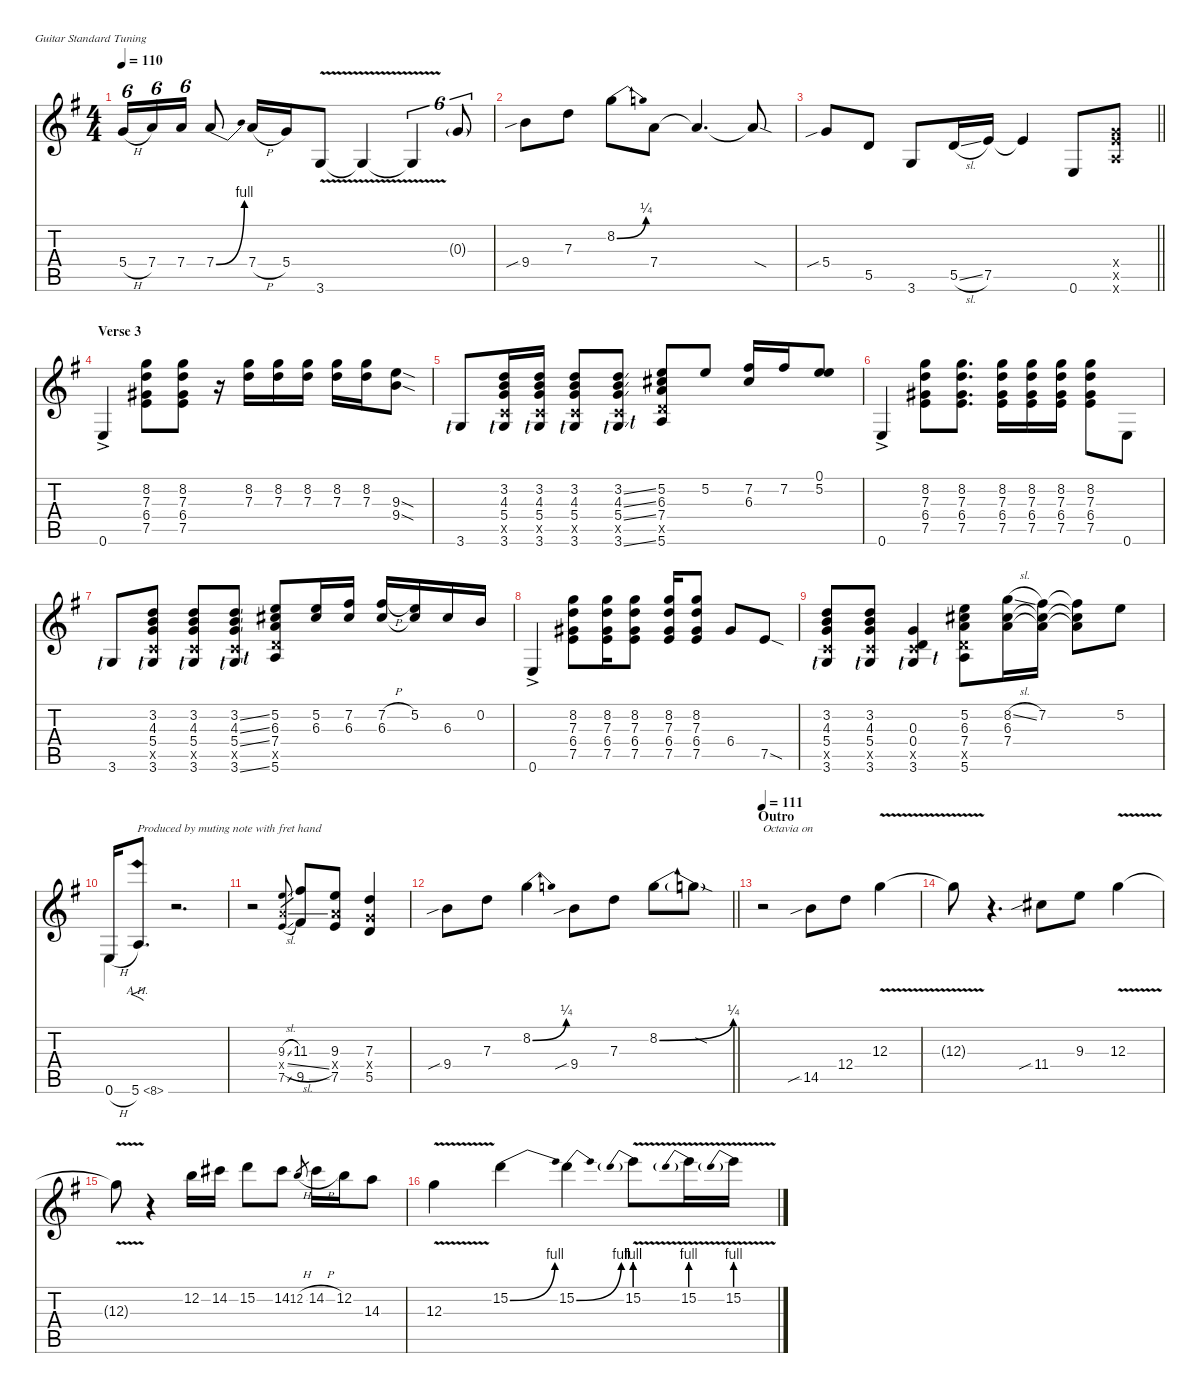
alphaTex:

\defaultSystemsLayout 4
\hideDynamics
\bracketExtendMode nobrackets
\singleTrackTrackNamePolicy hidden
\multiTrackTrackNamePolicy hidden
\firstSystemTrackNameMode fullname
\firstSystemTrackNameOrientation horizontal
\otherSystemsTrackNameOrientation horizontal
\track ("Guitar: Jimi Hendrix (Fuzz Face) " "od.guit.") {instrument overdrivenguitar}
\staff {score tabs}
\tuning (E4 B3 G3 D3 A2 E2)
\voice
\ts (4 4)
\tempo 110
\clef g2
\ks g
5.4{h acc forcenatural}.16{tu (6 4) dy mf beam Up} 7.4{acc forcenatural}.16{tu (6 4) beam Up} 7.4{acc forcenatural}.16{tu (6 4) beam Up} 7.4{be (bend 0 0 15 4) acc forcenatural}.8{beam Up} 7.4{h acc forcenatural}.16{beam Up} 5.4{acc forcenatural}.16{beam Up} 3.6{v acc forcenatural}.8{beam Up} 3.6{v t acc forcenatural}.4{dy f beam Up} 3.6{v t acc forcenatural}.4{tu (6 4) beam Up} 0.3{g acc forcenatural}.8{tu (6 4) dy mp beam Up} |
9.4{sib acc forcenatural}.8{dy mf beam Down} 7.3{acc forcenatural}.8{beam Down} 8.2{be (bend 0 0 30 1) acc forcenatural}.8{beam Down} 7.4{acc forcenatural}.8{beam Down} 7.4{t acc forcenatural}.4{d dy f beam Up} 7.4{sod t acc forcenatural}.8{beam Up} |
\barLineRight lightlight
5.4{sib acc forcenatural}.8{dy mf beam Up} 5.5{acc forcenatural}.8{beam Up} 3.6{acc forcenatural}.8{beam Up} 5.5{sl acc forcenatural}.16{beam Up} 7.5{acc forcenatural}.16{beam Up} 7.5{t acc forcenatural}.4{dy f beam Up} 0.6{acc forcenatural}.8{dy mf beam Up} (5.4{x acc forcenatural} 7.5{x acc forcenatural} 5.6{x acc forcenatural}).8{beam Up} |
\section ("" "Verse 3")
0.6{ac acc forcenatural}.4{beam Up} (8.2{acc forcenatural} 7.3{acc forcenatural} 6.4{acc #} 7.5{acc forcenatural}).8{beam Down} (8.2{acc forcenatural} 7.3{acc forcenatural} 6.4{acc #} 7.5{acc forcenatural}).8{beam Down} r.16{beam Down} (8.2{acc forcenatural} 7.3{acc forcenatural}).16{beam Down} (8.2{acc forcenatural} 7.3{acc forcenatural}).16{beam Down} (8.2{acc forcenatural} 7.3{acc forcenatural}).16{beam Down} (8.2{acc forcenatural} 7.3{acc forcenatural}).16{beam Down} (8.2{acc forcenatural} 7.3{acc forcenatural}).16{beam Down} (9.3{sod acc forcenatural} 9.4{sod acc forcenatural}).8{beam Down} |
3.6{lf 1 acc forcenatural}.8{beam Up} (3.2{acc forcenatural} 4.3{acc forcenatural} 5.4{acc forcenatural} 3.5{x acc forcenatural} 3.6{lf 1 acc forcenatural}).16{beam Up} (3.2{acc forcenatural} 4.3{acc forcenatural} 5.4{acc forcenatural} 3.5{x acc forcenatural} 3.6{lf 1 acc forcenatural}).16{beam Up} (3.2{acc forcenatural} 4.3{acc forcenatural} 5.4{acc forcenatural} 3.5{x acc forcenatural} 3.6{lf 1 acc forcenatural}).8{beam Up} (3.2{ss acc forcenatural} 4.3{ss acc forcenatural} 5.4{ss acc forcenatural} 3.5{x acc forcenatural} 3.6{ss lf 1 acc forcenatural}).8{beam Up} (5.2{acc forcenatural} 6.3{acc #} 7.4{acc forcenatural} 5.5{x acc forcenatural} 5.6{lf 1 acc forcenatural}).8{beam Up} 5.2{acc forcenatural}.8{beam Up} (7.2{acc #} 6.3{acc #}).16{beam Up} 7.2{acc #}.16{beam Up} (0.1{acc forcenatural} 5.2{acc forcenatural}).8{beam Up} |
0.6{ac acc forcenatural}.4{beam Up} (8.2{acc forcenatural} 7.3{acc forcenatural} 6.4{acc #} 7.5{acc forcenatural}).8{beam Down} (8.2{acc forcenatural} 7.3{acc forcenatural} 6.4{acc #} 7.5{acc forcenatural}).8{d beam Down} (8.2{acc forcenatural} 7.3{acc forcenatural} 6.4{acc #} 7.5{acc forcenatural}).16{beam Down} (8.2{acc forcenatural} 7.3{acc forcenatural} 6.4{acc #} 7.5{acc forcenatural}).16{beam Down} (8.2{acc forcenatural} 7.3{acc forcenatural} 6.4{acc #} 7.5{acc forcenatural}).16{beam Down} (8.2{acc forcenatural} 7.3{acc forcenatural} 6.4{acc #} 7.5{acc forcenatural}).8{beam Down} 0.6{acc forcenatural}.8{beam Down} |
3.6{lf 1 acc forcenatural}.8{beam Up} (3.2{acc forcenatural} 4.3{acc forcenatural} 5.4{acc forcenatural} 3.5{x acc forcenatural} 3.6{lf 1 acc forcenatural}).8{beam Up} (3.2{acc forcenatural} 4.3{acc forcenatural} 5.4{acc forcenatural} 3.5{x acc forcenatural} 3.6{lf 1 acc forcenatural}).8{beam Up} (3.2{ss acc forcenatural} 4.3{ss acc forcenatural} 5.4{ss acc forcenatural} 3.5{x acc forcenatural} 3.6{ss lf 1 acc forcenatural}).8{beam Up} (5.2{acc forcenatural} 6.3{acc #} 7.4{acc forcenatural} 5.5{x acc forcenatural} 5.6{lf 1 acc forcenatural}).8{beam Up} (5.2{acc forcenatural} 6.3{acc #}).16{beam Up} (7.2{acc #} 6.3{acc #}).16{beam Up} (7.2{h acc #} 6.3{acc #}).16{beam Up} (5.2{acc forcenatural} 6.3{t acc #}).16{beam Up} 6.3{acc #}.16{beam Up} 0.2{acc forcenatural}.16{beam Up} |
0.6{ac acc forcenatural}.4{beam Up} (8.2{acc forcenatural} 7.3{acc forcenatural} 6.4{acc #} 7.5{acc forcenatural}).8{beam Down} (8.2{acc forcenatural} 7.3{acc forcenatural} 6.4{acc #} 7.5{acc forcenatural}).16{beam Down} (8.2{acc forcenatural} 7.3{acc forcenatural} 6.4{acc #} 7.5{acc forcenatural}).8{beam Down} (8.2{acc forcenatural} 7.3{acc forcenatural} 6.4{acc #} 7.5{acc forcenatural}).16{beam Up} (8.2{acc forcenatural} 7.3{acc forcenatural} 6.4{acc #} 7.5{acc forcenatural}).8{beam Up} 6.4{acc #}.8{beam Up} 7.5{sod acc forcenatural}.8{beam Up} |
(3.2{acc forcenatural} 4.3{acc forcenatural} 5.4{acc forcenatural} 3.5{x acc forcenatural} 3.6{lf 1 acc forcenatural}).8{beam Up} (3.2{acc forcenatural} 4.3{acc forcenatural} 5.4{acc forcenatural} 3.5{x acc forcenatural} 3.6{lf 1 acc forcenatural}).8{beam Up} (0.3{acc forcenatural} 0.4{acc forcenatural} 3.5{x acc forcenatural} 3.6{lf 1 acc forcenatural}).4{beam Up} (5.2{acc forcenatural} 6.3{acc #} 7.4{acc forcenatural} 5.5{x acc forcenatural} 5.6{lf 1 acc forcenatural}).8{beam Down} (8.2{sl acc forcenatural} 6.3{acc #} 7.4{acc forcenatural}).16{beam Down} (7.2{acc #} 6.3{t acc #} 7.4{t acc forcenatural}).16{beam Down} (7.2{t acc #} 6.3{t acc #} 7.4{t acc forcenatural}).8{dy f beam Down} 5.2{acc forcenatural}.8{dy mf beam Down} |
0.6{h acc forcenatural}.16{beam Up} 5.6{ah 3 acc forcenatural}.8{f d txt "Produced by muting note with fret hand" beam Up} r.2{d beam Up} |
r.2{beam Down} (9.3{sl acc forcenatural} 7.4{sl x acc forcenatural} 7.5{sl acc forcenatural}).8{gr dy mp beam Up} (11.3{acc #} 9.5{acc #}).8{dy mf beam Up} (9.3{acc forcenatural} 7.4{x acc forcenatural} 7.5{acc forcenatural}).8{beam Up} (7.3{acc forcenatural} 5.4{x acc forcenatural} 5.5{acc forcenatural}).4{beam Up} |
\barLineRight lightlight
9.4{sib acc forcenatural}.8{beam Down} 7.3{acc forcenatural}.8{beam Down} 8.2{be (bend 0 0 28.999999199999998 1) acc forcenatural}.4{beam Down} 9.4{sib acc forcenatural}.8{beam Down} 7.3{acc forcenatural}.8{beam Down} 8.2{be (bend 0 0 60 1) acc forcenatural}.8{beam Down} 8.2{sod t acc forcenatural}.8{dy f beam Down} |
\section ("" "Outro")
\tempo 111
r.2{txt "Octavia on" beam Down} 14.5{sib acc forcenatural}.8{dy mf beam Down} 12.4{acc forcenatural}.8{beam Down} 12.3{v acc forcenatural}.4{beam Down} |
12.3{v t acc forcenatural}.8{dy f beam Down} r.4{d beam Down} 11.4{sib acc #}.8{dy mf beam Down} 9.3{acc forcenatural}.8{beam Down} 12.3{v acc forcenatural}.4{beam Down} |
12.3{v t acc forcenatural}.8{dy f beam Down} r.4{beam Down} 12.2{acc forcenatural}.16{dy mf beam Down} 14.2{acc #}.16{beam Down} 15.2{acc forcenatural}.8{beam Down} 14.2{acc #}.8{beam Down} 12.2{h acc forcenatural}.8{gr dy mp beam Up} 14.2{h acc #}.16{dy mf beam Down} 12.2{acc forcenatural}.16{beam Down} 14.3{acc forcenatural}.8{beam Down} |
12.3{v acc forcenatural}.4{beam Down} 15.2{be (bend 0 0 9.999999599999999 4) acc forcenatural}.4{beam Down} 15.2{be (bend 0 0 9 4) acc forcenatural}.4{beam Down} 15.2{be (prebend 0 4 60 4) v}.8{beam Down} 15.2{be (prebend 0 4 60 4) v}.16{beam Down} 15.2{be (prebend 0 4 60 4) v}.16{beam Down}
\voice
\clef g2
\ottava regular
\simile none
\ks g
|
|
\barLineRight lightlight
|
|
|
|
|
|
|
0.6{acc forcenatural}.4{beam Down} r.2{d beam Down} |
|
\barLineRight lightlight
|
|
|
|
